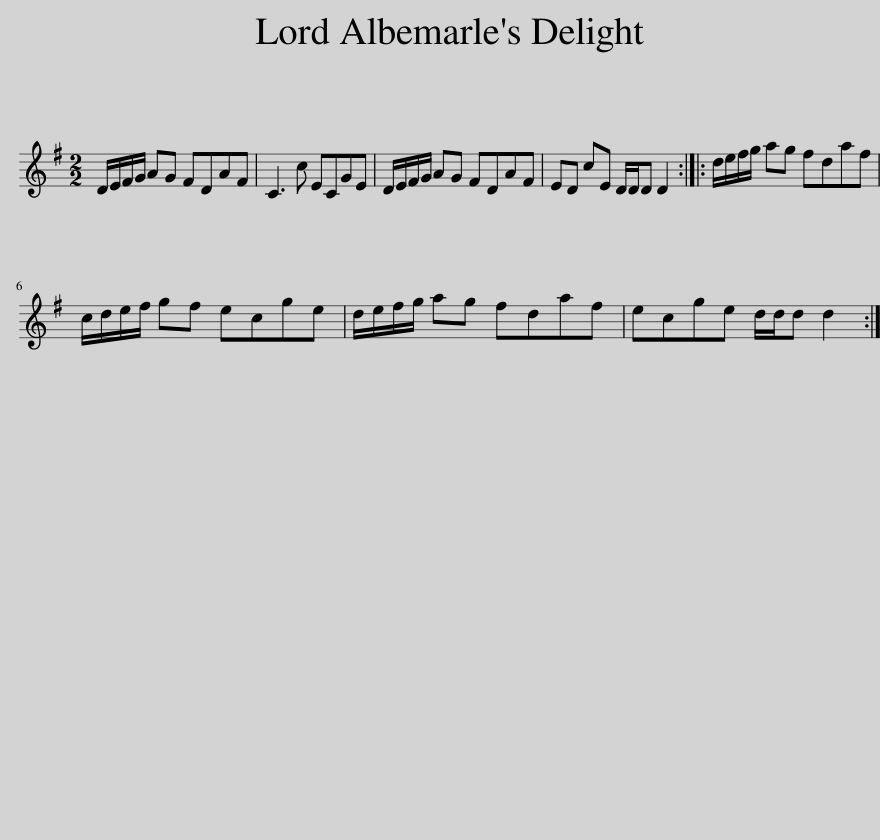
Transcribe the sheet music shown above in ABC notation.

X:1
L:1/8
M:2/2
I:linebreak $
K:G
V:1 treble
V:1
 D/E/F/G/ AG FDAF | C3 c ECGE | D/E/F/G/ AG FDAF | ED cE D/D/D D2 :: d/e/f/g/ ag fdaf |$ %5
 c/d/e/f/ gf ecge | d/e/f/g/ ag fdaf | ecge d/d/d d2 :| %8
